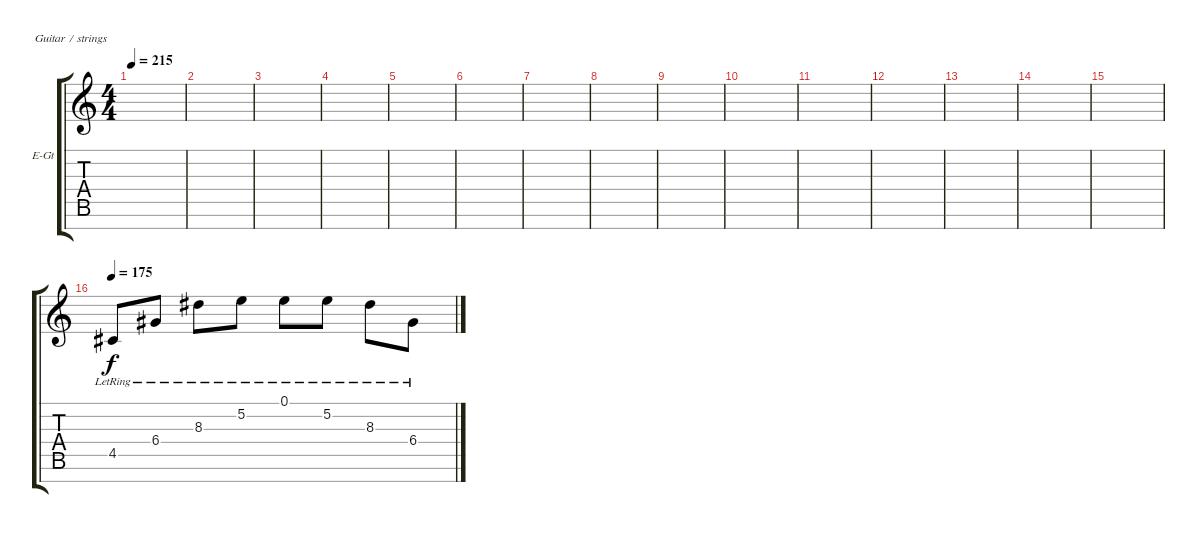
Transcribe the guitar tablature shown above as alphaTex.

\defaultSystemsLayout 4
\bracketExtendMode groupsimilarinstruments
\firstSystemTrackNameOrientation horizontal
\otherSystemsTrackNameOrientation horizontal
\track ("Clean Guitar" "E-Gt") {instrument electricguitarclean}
\staff {score tabs}
\tuning (E4 B3 G3 D3 A2 E2 B1)
\ts (4 4)
\tempo 215
\clef g2
\scale
0.333333
\ks c
|
\scale
0.333333 |
\scale
0.333333 |
\scale
0.333333 |
\scale
0.333333 |
\scale
0.333333 |
\scale
0.333333 |
\scale
0.333333 |
\scale
0.333333 |
\scale
0.333333 |
\scale
0.333333 |
\scale
0.333333 |
\scale
0.333333 |
\scale
0.333333 |
|
\tempo 175
4.5{lr}.8{dy f} 6.4{lr}.8 8.3{lr}.8 5.2{lr}.8 0.1{lr}.8 5.2{lr}.8 8.3{lr}.8 6.4{lr}.8
